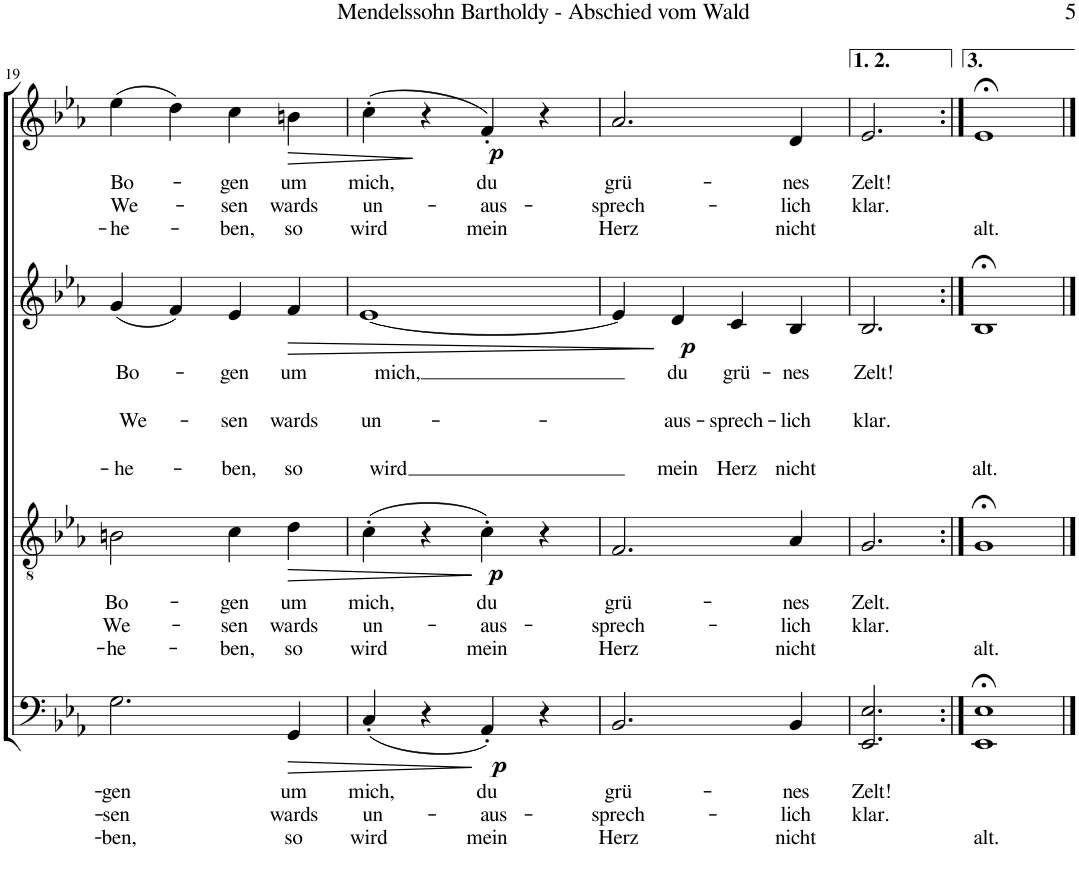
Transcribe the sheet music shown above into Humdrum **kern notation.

**kern	**text	**text	**text	**dynam	**kern	**text	**text	**text	**dynam	**kern	**text	**text	**text	**dynam	**kern	**text	**text	**text	**dynam
*part4	*part4	*part4	*part4	*part4	*part3	*part3	*part3	*part3	*part3	*part2	*part2	*part2	*part2	*part2	*part1	*part1	*part1	*part1	*part1
*staff4	*staff4	*staff4	*staff4	*staff4	*staff3	*staff3	*staff3	*staff3	*staff3	*staff2	*staff2	*staff2	*staff2	*staff2	*staff1	*staff1	*staff1	*staff1	*staff1
*I"Bass	*	*	*	*	*I"Tenor	*	*	*	*	*I"Alt	*	*	*	*	*I"Sopran	*	*	*	*
!!LO:PB:g=z
*clefF4	*	*	*	*	*clefGv2	*	*	*	*	*clefG2	*	*	*	*	*clefG2	*	*	*	*
*k[b-e-a-]	*	*	*	*	*k[b-e-a-]	*	*	*	*	*k[b-e-a-]	*	*	*	*	*k[b-e-a-]	*	*	*	*
*M4/4	*	*	*	*	*M4/4	*	*	*	*	*M4/4	*	*	*	*	*M4/4	*	*	*	*
=19	=19	=19	=19	=19	=19	=19	=19	=19	=19	=19	=19	=19	=19	=19	=19	=19	=19	=19	=19
!	!LO:LY:b	!LO:LY:b	!LO:LY:b	!	!	!LO:LY:b	!LO:LY:b	!LO:LY:b	!	!	!LO:LY:b	!LO:LY:b	!LO:LY:b	!	!	!LO:LY:b	!LO:LY:b	!LO:LY:b	!
2.G\	gen	sen	ben,	.	2Bn\	Bo-	We-	he-	.	(4g/	Bo-	We-	he-	.	(4ee-\	Bo-	We-	he-	.
.	.	.	.	.	.	.	.	.	.	4f/)	.	.	.	.	4dd\)	.	.	.	.
!	!	!	!	!	!	!LO:LY:b	!LO:LY:b	!LO:LY:b	!	!	!LO:LY:b	!LO:LY:b	!LO:LY:b	!	!	!LO:LY:b	!LO:LY:b	!LO:LY:b	!
.	.	.	.	.	4c\	gen	sen	ben,	.	4e-/	gen	sen	ben,	.	4cc\	gen	sen	ben,	.
!	!LO:LY:b	!LO:LY:b	!LO:LY:b	!LO:HP:b	!	!LO:LY:b	!LO:LY:b	!LO:LY:b	!LO:HP:b	!	!LO:LY:b	!LO:LY:b	!LO:LY:b	!LO:HP:b	!	!LO:LY:b	!LO:LY:b	!LO:LY:b	!LO:HP:b
4GG/	um	wards	so	>	4d\	um	wards	so	>	4f/	um	wards	so	>	4bn\	um	wards	so	>
=20	=20	=20	=20	=20	=20	=20	=20	=20	=20	=20	=20	=20	=20	=20	=20	=20	=20	=20	=20
!	!LO:LY:b	!LO:LY:b	!LO:LY:b	!	!	!LO:LY:b	!LO:LY:b	!LO:LY:b	!	!	!LO:LY:b	!LO:LY:b	!LO:LY:b	!	!	!LO:LY:b	!LO:LY:b	!LO:LY:b	!
(4C'/	mich,	un-	wird	.	(4c'\	mich,	un-	wird	.	[1e-	mich,	un-	wird	.	(4cc'\	mich,	un-	wird	.
4r	.	.	.	.	4r	.	.	.	.	.	.	.	.	.	4r	.	.	.	]
!	!LO:LY:b	!LO:LY:b	!LO:LY:b	!LO:DY:n=1:b	!	!LO:LY:b	!LO:LY:b	!LO:LY:b	!LO:DY:n=1:b	!	!	!	!	!	!	!LO:LY:b	!LO:LY:b	!LO:LY:b	!LO:DY:b
4AA-'/)	du	aus-	mein	] p	4c'\)	du	aus-	mein	] p	.	.	.	.	.	4f'/)	du	aus-	mein	p
4r	.	.	.	.	4r	.	.	.	.	.	.	.	.	.	4r	.	.	.	.
=21	=21	=21	=21	=21	=21	=21	=21	=21	=21	=21	=21	=21	=21	=21	=21	=21	=21	=21	=21
!	!LO:LY:b	!LO:LY:b	!LO:LY:b	!	!	!LO:LY:b	!LO:LY:b	!LO:LY:b	!	!	!	!	!	!	!	!LO:LY:b	!LO:LY:b	!LO:LY:b	!
2.BB-/	grü-	sprech-	Herz	.	2.F/	grü-	sprech-	Herz	.	4e-/]	.	.	.	.	2.a-/	grü-	sprech-	Herz	.
!	!	!	!	!	!	!	!	!	!	!	!LO:LY:b	!LO:LY:b	!LO:LY:b	!LO:DY:n=1:b	!	!	!	!	!
.	.	.	.	.	.	.	.	.	.	4d/	du	-aus-	mein	] p	.	.	.	.	.
!	!	!	!	!	!	!	!	!	!	!	!LO:LY:b	!LO:LY:b	!LO:LY:b	!	!	!	!	!	!
.	.	.	.	.	.	.	.	.	.	4c/	grü-	sprech-	Herz	.	.	.	.	.	.
!	!LO:LY:b	!LO:LY:b	!LO:LY:b	!	!	!LO:LY:b	!LO:LY:b	!LO:LY:b	!	!	!LO:LY:b	!LO:LY:b	!LO:LY:b	!	!	!LO:LY:b	!LO:LY:b	!LO:LY:b	!
4BB-/	nes	lich	nicht	.	4A-/	nes	lich	nicht	.	4B-/	nes	lich	nicht	.	4d/	nes	lich	nicht	.
=22	=22	=22	=22	=22	=22	=22	=22	=22	=22	=22	=22	=22	=22	=22	=22	=22	=22	=22	=22
!	!LO:LY:b	!LO:LY:b	!	!	!	!LO:LY:b	!LO:LY:b	!	!	!	!LO:LY:b	!LO:LY:b	!	!	!	!LO:LY:b	!LO:LY:b	!	!
2.EE-/ 2.E-/	Zelt!	klar.	.	.	2.G/	Zelt.	klar.	.	.	2.B-/	Zelt!	klar.	.	.	2.e-/	Zelt!	klar.	.	.
=23:|!	=23:|!	=23:|!	=23:|!	=23:|!	=23:|!	=23:|!	=23:|!	=23:|!	=23:|!	=23:|!	=23:|!	=23:|!	=23:|!	=23:|!	=23:|!	=23:|!	=23:|!	=23:|!	=23:|!
!	!	!	!LO:LY:b	!	!	!	!	!LO:LY:b	!	!	!	!	!LO:LY:b	!	!	!	!	!LO:LY:b	!
1EE-;< 1E-;<	.	.	alt.	.	1G;<	.	.	alt.	.	1B-;<	.	.	alt.	.	1e-;<	.	.	alt.	.
==	==	==	==	==	==	==	==	==	==	==	==	==	==	==	==	==	==	==	==
*-	*-	*-	*-	*-	*-	*-	*-	*-	*-	*-	*-	*-	*-	*-	*-	*-	*-	*-	*-
